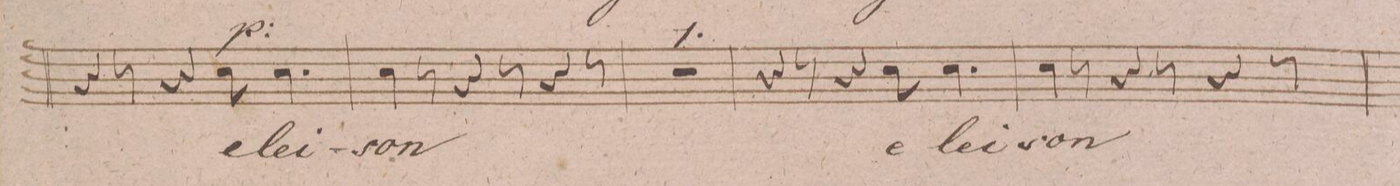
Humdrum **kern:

**kern	**dynam	**text
*I"Baſso.	*	*
*clefF4	*	*
*k[f#]	*	*
*M9/8	*	*
4r	.	.
8r	.	.
4r	.	.
8E\	p	e-
4.E\	.	-lei-
=88	=88	=88
4E\	.	-son
8r	.	.
4r	.	.
8r	.	.
4r	.	.
8r	.	.
=89	=89	=89
8%9r	.	.
=90	=90	=90
4r	.	.
8r	.	.
4r	.	.
8E\	.	e-
4.E\	.	-lei-
=91	=91	=91
4E\	.	-son,
8r	.	.
4r	.	.
8r	.	.
4r	.	.
8r	.	.
=92	=92	=92
*-	*-	*-
